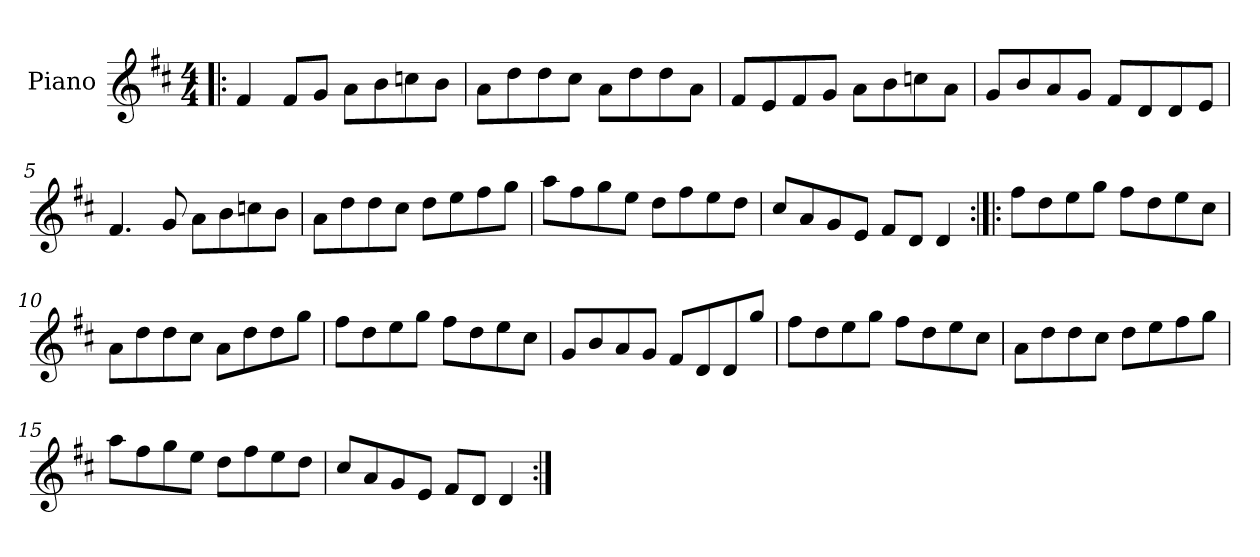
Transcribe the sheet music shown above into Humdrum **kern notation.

**kern
*part1
*staff1
*I"Piano
*I'Pno
*clefG2
*k[f#c#]
*D:
*M4/4
=1!|:
4f#/
8f#/L
8g/J
8a\L
8b\
8ccn\
8b\J
=2
8a\L
8dd\
8dd\
8cc#\J
8a\L
8dd\
8dd\
8a\J
=3
8f#/L
8e/
8f#/
8g/J
8a\L
8b\
8ccn\
8a\J
=4
8g/L
8b/
8a/
8g/J
8f#/L
8d/
8d/
8e/J
=5
4.f#/
8g/
8a\L
8b\
8ccn\
8b\J
=6
8a\L
8dd\
8dd\
8cc#\J
8dd\L
8ee\
8ff#\
8gg\J
=7
8aa\L
8ff#\
8gg\
8ee\J
8dd\L
8ff#\
8ee\
8dd\J
=8
8cc#/L
8a/
8g/
8e/J
8f#/L
8d/J
4d/
=9:|!|:
8ff#\L
8dd\
8ee\
8gg\J
8ff#\L
8dd\
8ee\
8cc#\J
=10
8a\L
8dd\
8dd\
8cc#\J
8a\L
8dd\
8dd\
8gg\J
=11
8ff#\L
8dd\
8ee\
8gg\J
8ff#\L
8dd\
8ee\
8cc#\J
=12
8g/L
8b/
8a/
8g/J
8f#/L
8d/
8d/
8gg/J
=13
8ff#\L
8dd\
8ee\
8gg\J
8ff#\L
8dd\
8ee\
8cc#\J
=14
8a\L
8dd\
8dd\
8cc#\J
8dd\L
8ee\
8ff#\
8gg\J
=15
8aa\L
8ff#\
8gg\
8ee\J
8dd\L
8ff#\
8ee\
8dd\J
=16
8cc#/L
8a/
8g/
8e/J
8f#/L
8d/J
4d/
=:|!
*-
